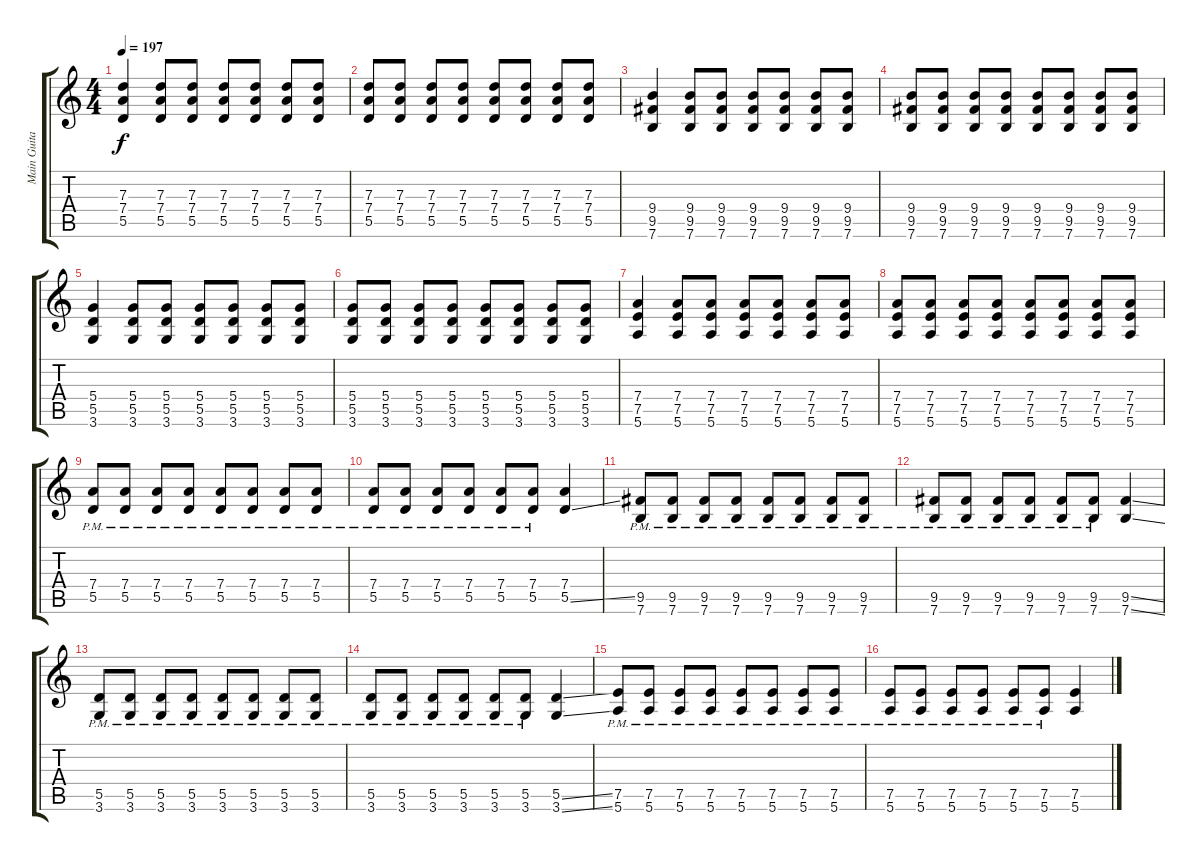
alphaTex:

\track ("Main Guitar" "Main Guita") {instrument distortionguitar}
\staff {score tabs}
\tuning (E4 B3 G3 D3 A2 E2) {hide}
\ts (4 4)
\tempo 197
\clef g2
\ks c
(7.3 7.4 5.5).4{dy f instrument distortionguitar} (7.3 7.4 5.5).8 (7.3 7.4 5.5).8 (7.3 7.4 5.5).8 (7.3 7.4 5.5).8 (7.3 7.4 5.5).8 (7.3 7.4 5.5).8 |
(7.3 7.4 5.5).8 (7.3 7.4 5.5).8 (7.3 7.4 5.5).8 (7.3 7.4 5.5).8 (7.3 7.4 5.5).8 (7.3 7.4 5.5).8 (7.3 7.4 5.5).8 (7.3 7.4 5.5).8 |
(9.4 9.5 7.6).4 (9.4 9.5 7.6).8 (9.4 9.5 7.6).8 (9.4 9.5 7.6).8 (9.4 9.5 7.6).8 (9.4 9.5 7.6).8 (9.4 9.5 7.6).8 |
(9.4 9.5 7.6).8 (9.4 9.5 7.6).8 (9.4 9.5 7.6).8 (9.4 9.5 7.6).8 (9.4 9.5 7.6).8 (9.4 9.5 7.6).8 (9.4 9.5 7.6).8 (9.4 9.5 7.6).8 |
(5.4 5.5 3.6).4 (5.4 5.5 3.6).8 (5.4 5.5 3.6).8 (5.4 5.5 3.6).8 (5.4 5.5 3.6).8 (5.4 5.5 3.6).8 (5.4 5.5 3.6).8 |
(5.4 5.5 3.6).8 (5.4 5.5 3.6).8 (5.4 5.5 3.6).8 (5.4 5.5 3.6).8 (5.4 5.5 3.6).8 (5.4 5.5 3.6).8 (5.4 5.5 3.6).8 (5.4 5.5 3.6).8 |
(7.4 7.5 5.6).4 (7.4 7.5 5.6).8 (7.4 7.5 5.6).8 (7.4 7.5 5.6).8 (7.4 7.5 5.6).8 (7.4 7.5 5.6).8 (7.4 7.5 5.6).8 |
(7.4 7.5 5.6).8 (7.4 7.5 5.6).8 (7.4 7.5 5.6).8 (7.4 7.5 5.6).8 (7.4 7.5 5.6).8 (7.4 7.5 5.6).8 (7.4 7.5 5.6).8 (7.4 7.5 5.6).8 |
(7.4{pm} 5.5{pm}).8 (7.4{pm} 5.5{pm}).8 (7.4{pm} 5.5{pm}).8 (7.4{pm} 5.5{pm}).8 (7.4{pm} 5.5{pm}).8 (7.4{pm} 5.5{pm}).8 (7.4{pm} 5.5{pm}).8 (7.4{pm} 5.5{pm}).8 |
(7.4{pm} 5.5{pm}).8 (7.4{pm} 5.5{pm}).8 (7.4{pm} 5.5{pm}).8 (7.4{pm} 5.5{pm}).8 (7.4{pm} 5.5{pm}).8 (7.4{pm} 5.5{pm}).8 (7.4 5.5{ss}).4 |
(9.5{pm} 7.6{pm}).8 (9.5{pm} 7.6{pm}).8 (9.5{pm} 7.6{pm}).8 (9.5{pm} 7.6{pm}).8 (9.5{pm} 7.6{pm}).8 (9.5{pm} 7.6{pm}).8 (9.5{pm} 7.6{pm}).8 (9.5{pm} 7.6{pm}).8 |
(9.5{pm} 7.6{pm}).8 (9.5{pm} 7.6{pm}).8 (9.5{pm} 7.6{pm}).8 (9.5{pm} 7.6{pm}).8 (9.5{pm} 7.6{pm}).8 (9.5{pm} 7.6{pm}).8 (9.5{ss} 7.6{ss}).4 |
(5.5{pm} 3.6{pm}).8 (5.5{pm} 3.6{pm}).8 (5.5{pm} 3.6{pm}).8 (5.5{pm} 3.6{pm}).8 (5.5{pm} 3.6{pm}).8 (5.5{pm} 3.6{pm}).8 (5.5{pm} 3.6{pm}).8 (5.5{pm} 3.6{pm}).8 |
(5.5{pm} 3.6{pm}).8 (5.5{pm} 3.6{pm}).8 (5.5{pm} 3.6{pm}).8 (5.5{pm} 3.6{pm}).8 (5.5{pm} 3.6{pm}).8 (5.5{pm} 3.6{pm}).8 (5.5{ss} 3.6{ss}).4 |
(7.5{pm} 5.6{pm}).8 (7.5{pm} 5.6{pm}).8 (7.5{pm} 5.6{pm}).8 (7.5{pm} 5.6{pm}).8 (7.5{pm} 5.6{pm}).8 (7.5{pm} 5.6{pm}).8 (7.5{pm} 5.6{pm}).8 (7.5{pm} 5.6{pm}).8 |
(7.5{pm} 5.6{pm}).8 (7.5{pm} 5.6{pm}).8 (7.5{pm} 5.6{pm}).8 (7.5{pm} 5.6{pm}).8 (7.5{pm} 5.6{pm}).8 (7.5{pm} 5.6{pm}).8 (7.5{ss} 5.6).4
